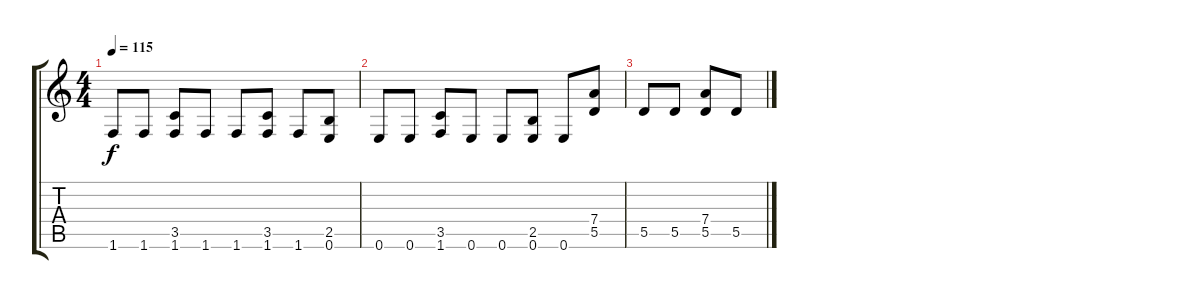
\track "" {instrument acousticguitarsteel}
\staff {score tabs}
\tuning (E4 B3 G3 D3 A2 E2) {hide}
\ts (4 4)
\tempo 115
\clef g2
\ks c
1.6.8{dy f} 1.6.8 (3.5 1.6).8 1.6.8 1.6.8 (3.5 1.6).8 1.6.8 (2.5 0.6).8 |
0.6.8 0.6.8 (3.5 1.6).8 0.6.8 0.6.8 (2.5 0.6).8 0.6.8 (7.4 5.5).8 |
5.5.8 5.5.8 (7.4 5.5).8 5.5.8
